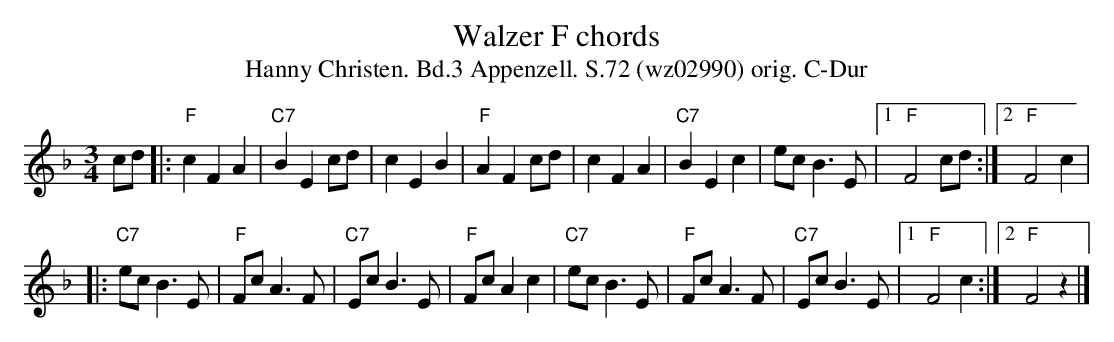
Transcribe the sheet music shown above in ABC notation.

X:1
T:Walzer F chords
T:Hanny Christen. Bd.3 Appenzell. S.72 (wz02990) orig. C-Dur
M:3/4
L:1/8
K:Fmaj%%MIDI gchordon
cd |: "F"c2 F2 A2 | "C7"B2 E2 cd | c2 E2 B2 | "F"A2 F2 cd | c2 F2 A2 | "C7"B2 E2 c2 | ec B3 E |1 "F"F4 cd :|2 "F"F4 c2 |
|: "C7"ec B3 E | "F"Fc A3 F | "C7"Ec B3 E | "F"Fc A2 c2 | "C7"ec B3 E | "F"Fc A3 F | "C7"Ec B3 E |1 "F"F4 c2 :|2 "F"F4 z2 |]
